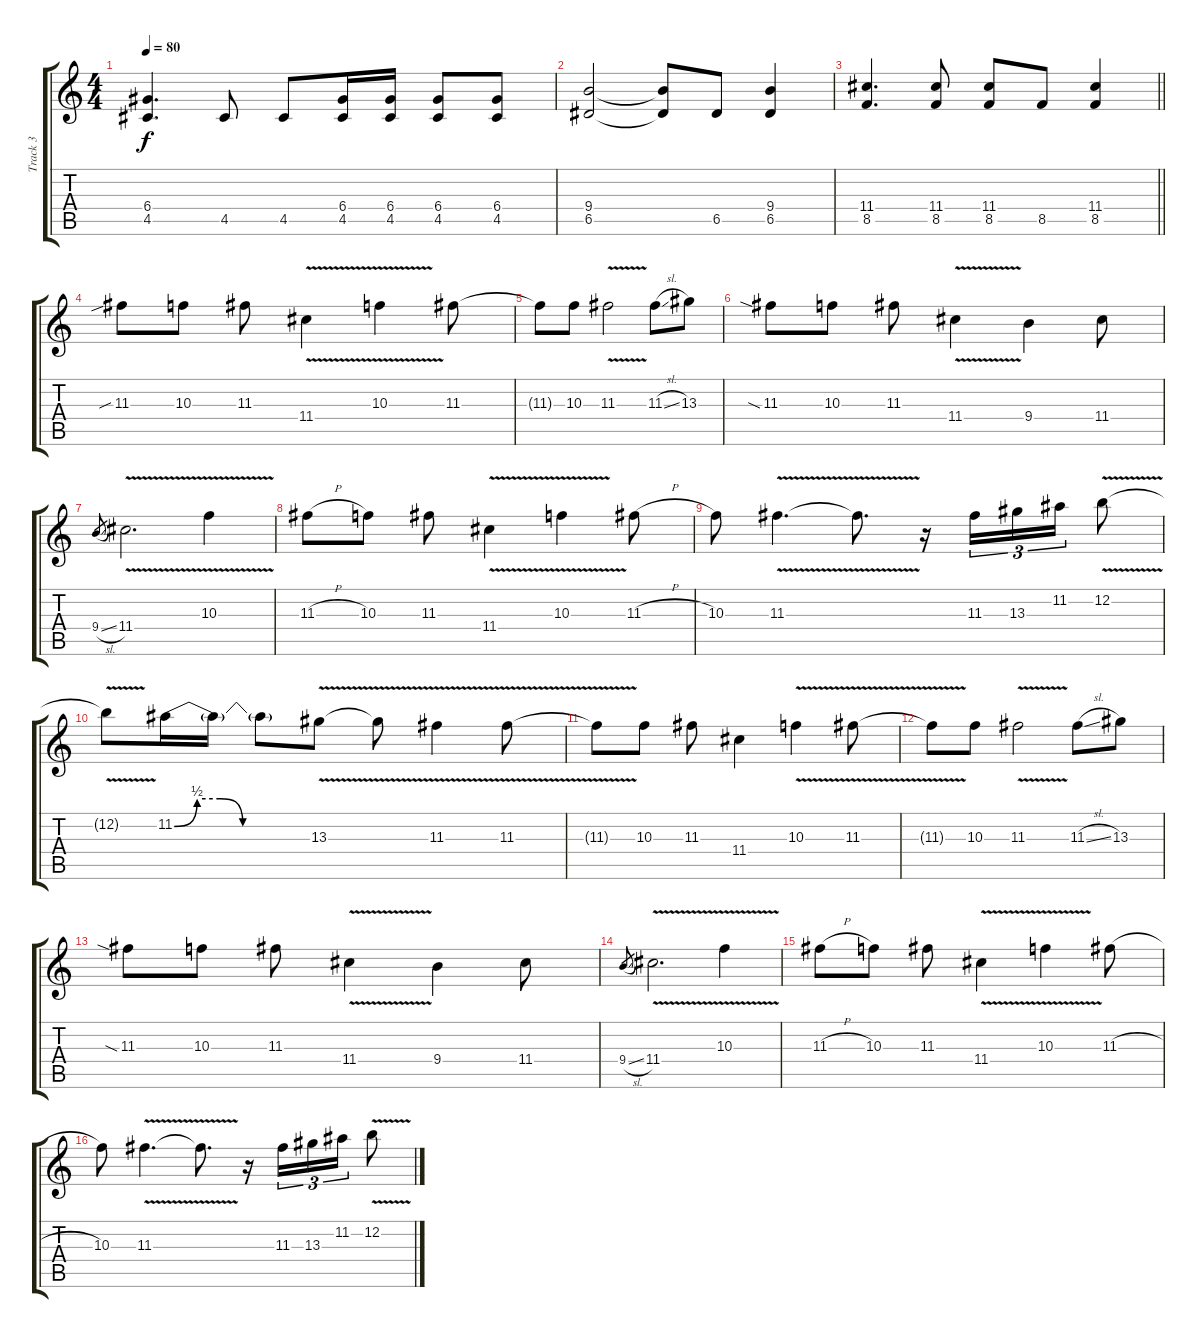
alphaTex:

\track ("Track 3" "Track 3") {instrument distortionguitar}
\staff {score tabs}
\tuning (E4 B3 G3 D3 A2 E2) {hide}
\ts (4 4)
\tempo 80
\clef g2
\ks c
(6.4 4.5).4{d dy f} 4.5.8 4.5.8 (6.4 4.5).16 (6.4 4.5).16 (6.4 4.5).8 (6.4 4.5).8 |
(9.4 6.5).2 (9.4{t} 6.5{t}).8 6.5.8 (9.4 6.5).4 |
\barLineRight lightlight
(11.4 8.5).4{d} (11.4 8.5).8 (11.4 8.5).8 8.5.8 (11.4 8.5).4 |
11.3{sib}.8 10.3.8 11.3.8 11.4{v}.4 10.3{v}.4 11.3.8 |
11.3{t}.8 10.3.8 11.3{v}.2 11.3{sl}.8 13.3.8 |
11.3{sia}.8 10.3.8 11.3.8 11.4{v}.4 9.4.4 11.4.8 |
9.4{sl}.8{gr} 11.4{v}.2{d} 10.3{v}.4 |
11.3{h}.8 10.3.8 11.3.8 11.4{v}.4 10.3{v}.4 11.3{h}.8 |
10.3.8 11.3{v}.4{d} 11.3{t}.8{d} r.16 11.3.16{tu (3 2)} 13.3.16{tu (3 2)} 11.2.16{tu (3 2)} 12.2{v}.8 |
12.2{t}.8 11.2{be (custom 0 0 10 2 20 2 30 0 60 0)}.16 11.2{t}.16 11.2{t}.8 13.3{v}.8 13.3{t}.8 11.3{v}.4 11.3{v}.8 |
11.3{t}.8 10.3.8 11.3.8 11.4.4 10.3{v}.4 11.3{v}.8 |
11.3{t}.8 10.3.8 11.3{v}.2 11.3{sl}.8 13.3.8 |
11.3{sia}.8 10.3.8 11.3.8 11.4{v}.4 9.4.4 11.4.8 |
9.4{sl}.8{gr} 11.4{v}.2{d} 10.3{v}.4 |
11.3{h}.8 10.3.8 11.3.8 11.4{v}.4 10.3{v}.4 11.3{h}.8 |
10.3.8 11.3{v}.4{d} 11.3{t}.8{d} r.16 11.3.16{tu (3 2)} 13.3.16{tu (3 2)} 11.2.16{tu (3 2)} 12.2{v}.8
